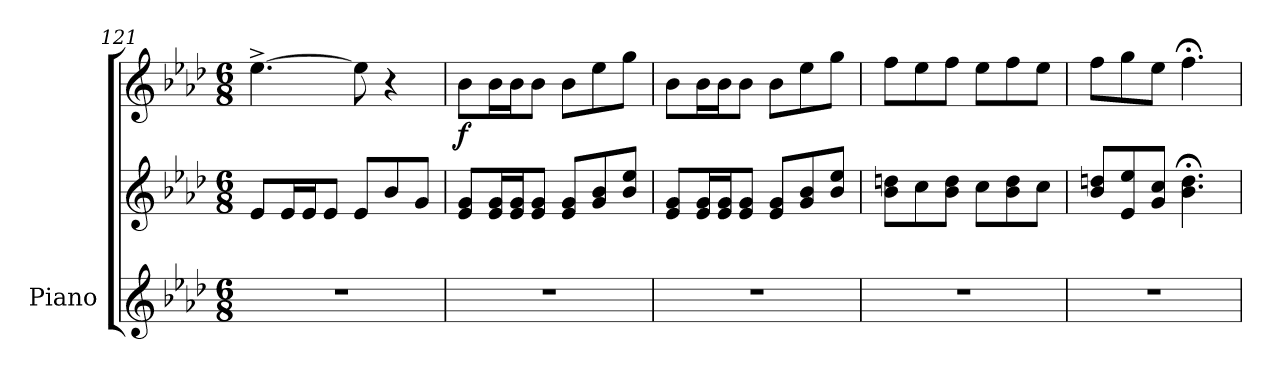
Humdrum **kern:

**kern	**kern	**kern	**dynam
*part1	*part1	*part1	*part1
*staff3	*staff2	*staff1	*staff1/2/3
*I"Piano	*	*	*
*I'Pno.	*	*	*
*clefG2	*clefG2	*clefG2	*
*k[b-e-a-d-]	*k[b-e-a-d-]	*k[b-e-a-d-]	*
*M6/8	*M6/8	*M6/8	*
=121	=121	=121	=121
2.r	8e-/L	[4.ee-^\	.
.	16e-/L	.	.
.	16e-/J	.	.
.	8e-/J	.	.
.	8e-/L	8ee-\]	.
.	8b-/	4r	.
.	8g/J	.	.
=122	=122	=122	=122
!	!	!	!LO:DY:b
2.r	8e-/ 8g/L	8b-\L	f
.	16e-/ 16g/L	16b-\L	.
.	16e-/ 16g/J	16b-\J	.
.	8e-/ 8g/J	8b-\J	.
.	8e-/ 8g/L	8b-\L	.
.	8g/ 8b-/	8ee-\	.
.	8b-/ 8ee-/J	8gg\J	.
=123	=123	=123	=123
2.r	8e-/ 8g/L	8b-\L	.
.	16e-/ 16g/L	16b-\L	.
.	16e-/ 16g/J	16b-\J	.
.	8e-/ 8g/J	8b-\J	.
.	8e-/ 8g/L	8b-\L	.
.	8g/ 8b-/	8ee-\	.
.	8b-/ 8ee-/J	8gg\J	.
=124	=124	=124	=124
2.r	8b-\ 8ddn\L	8ff\L	.
.	8cc\	8ee-\	.
.	8b-\ 8dd\J	8ff\J	.
.	8cc\L	8ee-\L	.
.	8b-\ 8dd\	8ff\	.
.	8cc\J	8ee-\J	.
=125	=125	=125	=125
2.r	8b-/ 8ddn/L	8ff\L	.
.	8e-/ 8ee-/	8gg\	.
.	8g/ 8cc/J	8ee-\J	.
.	4.b-\;< 4.dd\;<	4.ff;<\	.
=	=	=	=
*-	*-	*-	*-
